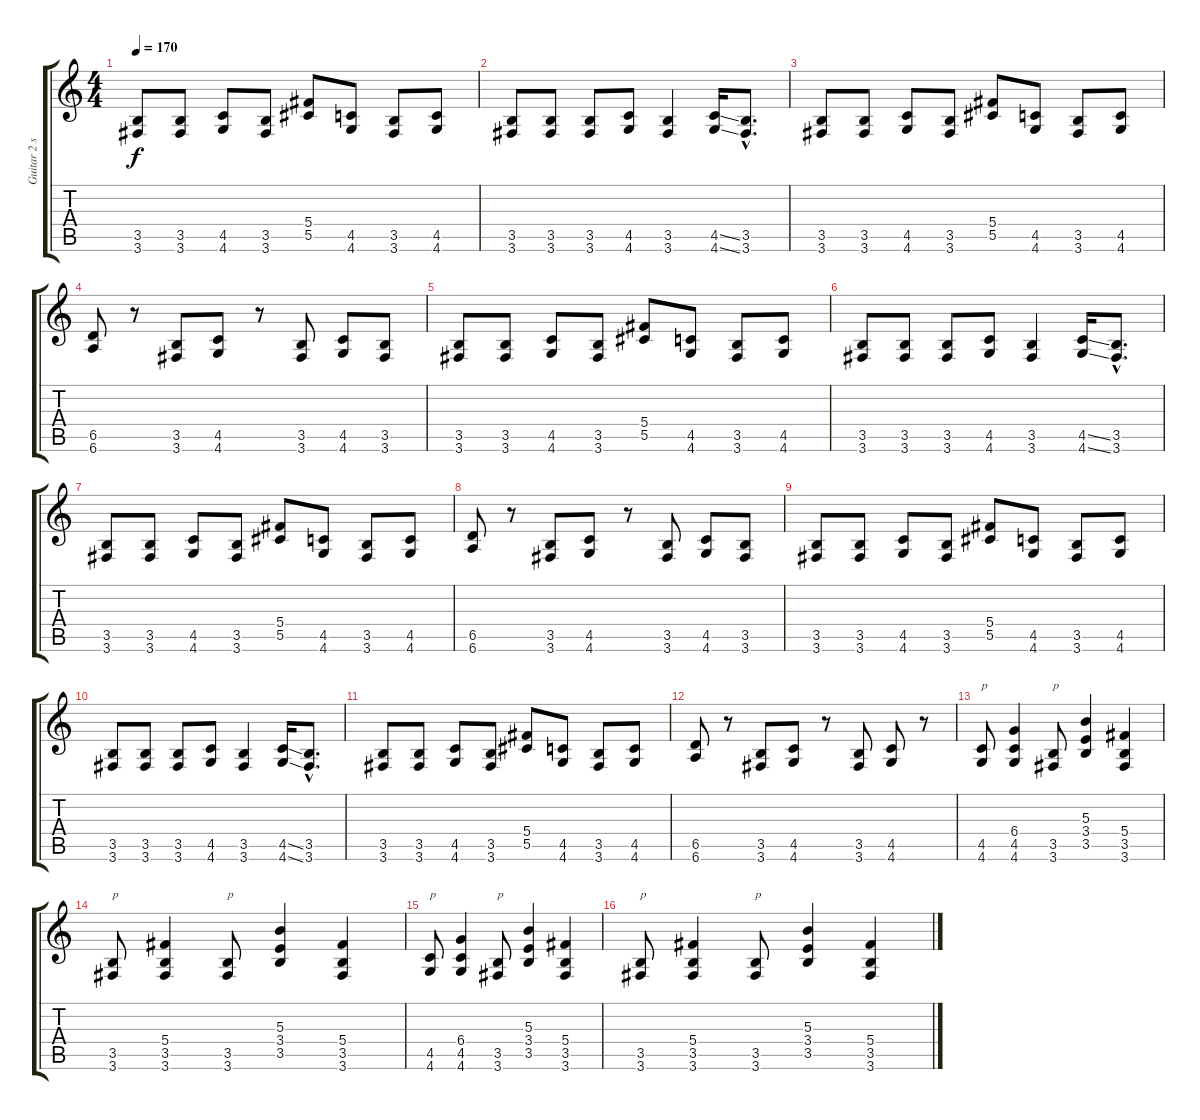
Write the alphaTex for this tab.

\track ("Guitar 2 solo" "Guitar 2 s") {instrument distortionguitar}
\staff {score tabs}
\tuning (Eb4 Bb3 Gb3 Db3 Ab2 Eb2) {hide}
\ts (4 4)
\tempo 170
\clef g2
\ks c
(3.5 3.6).8{dy f} (3.5 3.6).8 (4.5 4.6).8 (3.5 3.6).8 (5.4 5.5).8 (4.5 4.6).8 (3.5 3.6).8 (4.5 4.6).8 |
(3.5 3.6).8 (3.5 3.6).8 (3.5 3.6).8 (4.5 4.6).8 (3.5 3.6).4 (4.5{ss} 4.6{ss}).16 (3.5{hac} 3.6{hac}).8{d} |
(3.5 3.6).8 (3.5 3.6).8 (4.5 4.6).8 (3.5 3.6).8 (5.4 5.5).8 (4.5 4.6).8 (3.5 3.6).8 (4.5 4.6).8 |
(6.5 6.6).8 r.8 (3.5 3.6).8 (4.5 4.6).8 r.8 (3.5 3.6).8 (4.5 4.6).8 (3.5 3.6).8 |
(3.5 3.6).8 (3.5 3.6).8 (4.5 4.6).8 (3.5 3.6).8 (5.4 5.5).8 (4.5 4.6).8 (3.5 3.6).8 (4.5 4.6).8 |
(3.5 3.6).8 (3.5 3.6).8 (3.5 3.6).8 (4.5 4.6).8 (3.5 3.6).4 (4.5{ss} 4.6{ss}).16 (3.5{hac} 3.6{hac}).8{d} |
(3.5 3.6).8 (3.5 3.6).8 (4.5 4.6).8 (3.5 3.6).8 (5.4 5.5).8 (4.5 4.6).8 (3.5 3.6).8 (4.5 4.6).8 |
(6.5 6.6).8 r.8 (3.5 3.6).8 (4.5 4.6).8 r.8 (3.5 3.6).8 (4.5 4.6).8 (3.5 3.6).8 |
(3.5 3.6).8 (3.5 3.6).8 (4.5 4.6).8 (3.5 3.6).8 (5.4 5.5).8 (4.5 4.6).8 (3.5 3.6).8 (4.5 4.6).8 |
(3.5 3.6).8 (3.5 3.6).8 (3.5 3.6).8 (4.5 4.6).8 (3.5 3.6).4 (4.5{ss} 4.6{ss}).16 (3.5{hac} 3.6{hac}).8{d} |
(3.5 3.6).8 (3.5 3.6).8 (4.5 4.6).8 (3.5 3.6).8 (5.4 5.5).8 (4.5 4.6).8 (3.5 3.6).8 (4.5 4.6).8 |
(6.5 6.6).8 r.8 (3.5 3.6).8 (4.5 4.6).8 r.8 (3.5 3.6).8 (4.5 4.6).8 r.8 |
(4.5 4.6).8{txt "p"} (6.4 4.5 4.6).4 (3.5 3.6).8{txt "p"} (5.3 3.4 3.5).4 (5.4 3.5 3.6).4 |
(3.5 3.6).8{txt "p"} (5.4 3.5 3.6).4 (3.5 3.6).8{txt "p"} (5.3 3.4 3.5).4 (5.4 3.5 3.6).4 |
(4.5 4.6).8{txt "p"} (6.4 4.5 4.6).4 (3.5 3.6).8{txt "p"} (5.3 3.4 3.5).4 (5.4 3.5 3.6).4 |
(3.5 3.6).8{txt "p"} (5.4 3.5 3.6).4 (3.5 3.6).8{txt "p"} (5.3 3.4 3.5).4 (5.4 3.5 3.6).4
